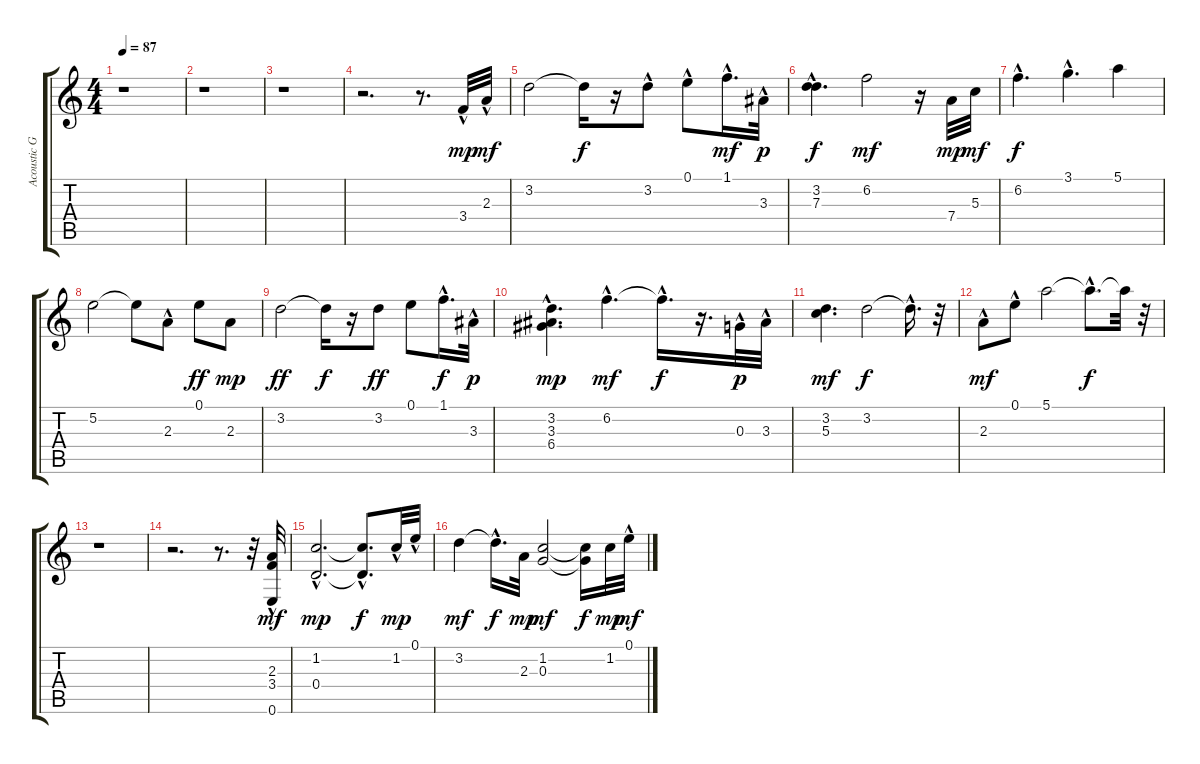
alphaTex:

\track ("Acoustic Guit" "Acoustic G") {instrument acousticguitarsteel}
\staff {score tabs}
\tuning (E4 B3 G3 D3 A2 E2) {hide}
\ts (4 4)
\tempo 87
\clef g2
\ks c
r.1{dy f} |
r.1 |
r.1 |
r.2{d} r.8{d} 3.4{hac}.32{dy mp} 2.3{hac}.32{dy mf} |
3.2.2 3.2{t}.16{dy f} r.16 3.2{hac}.8 0.1{hac}.8 1.1{hac}.16{d dy mf} 3.3{hac}.32{dy p} |
(3.2{hac} 7.3{hac}).4{d dy f} 6.2.2{dy mf} r.16 7.4.32{dy mp} 5.3.32{dy mf} |
6.2{hac}.4{d dy f} 3.1{hac}.4{d} 5.1.4 |
5.2.2 5.2{t}.8 2.3{hac}.8 0.1.8{dy ff} 2.3.8{dy mp} |
3.2.2{dy ff} 3.2{t}.16{dy f} r.16 3.2.8{dy ff} 0.1.8 1.1{hac}.16{d dy f} 3.3{hac}.32{dy p} |
(3.2{hac} 3.3{hac} 6.4).4{d dy mp} 6.2{hac}.4{d dy mf} 6.2{hac t}.16{d dy f} r.16{d} 0.3{hac}.32{dy p} 3.3{hac}.32 |
(3.2 5.3).4{d dy mf} 3.2.2{dy f} 3.2{hac t}.16{d} r.32 |
2.3{hac}.8{dy mf} 0.1{hac}.8 5.1.2 5.1{hac t}.8{d dy f} 5.1{t}.32 r.32 |
r.1 |
r.2{d} r.8{d} r.32 (2.3 3.4{hac} 0.6).32{dy mf} |
(1.2{hac} 0.4{hac}).2{d dy mp} (1.2{hac t} 0.4{t}).8{d dy f} 1.2{hac}.32{dy mp} 0.1{hac}.32 |
3.2.4{dy mf} 3.2{hac t}.16{d dy f} 2.3.32{dy mp} (1.2 0.3).2{dy mf} (1.2{t} 0.3{t}).16{dy f} 1.2.32{dy mp} 0.1{hac}.32{dy mf}
